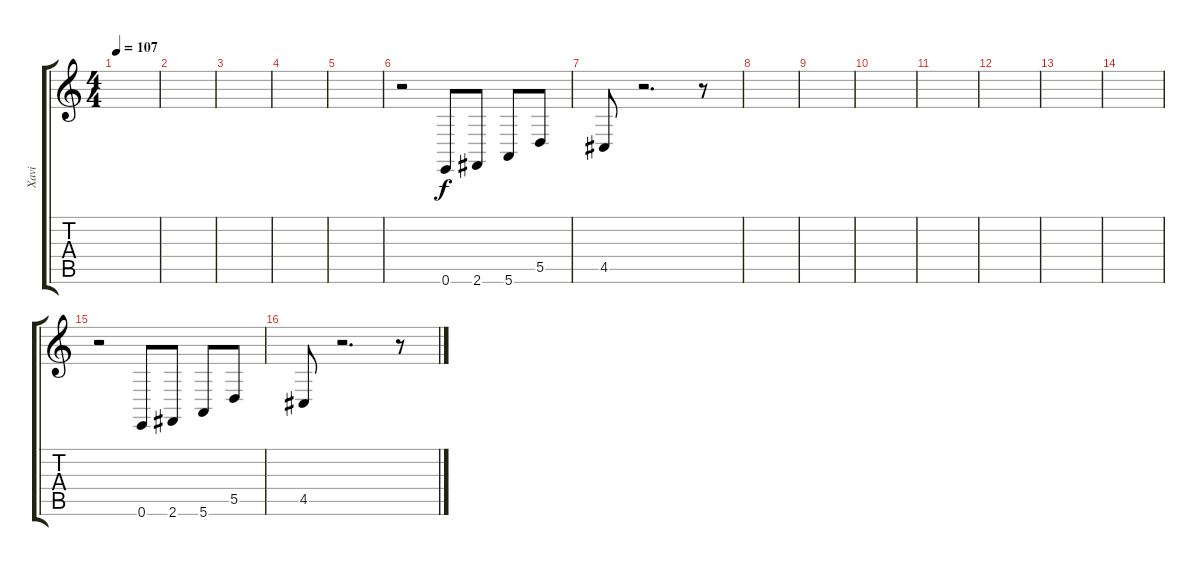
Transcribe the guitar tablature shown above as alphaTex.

\track ("Xavi" "Xavi") {instrument lead8bassandlead}
\staff {score tabs}
\tuning (E4 B3 G3 D3 A2 E2) {hide}
\ts (4 4)
\tempo 107
\clef g2
\ks c
|
|
|
|
|
r.2 0.6.8 2.6.8 5.6.8 5.5.8 |
4.5.8 r.2{d} r.8 |
|
|
|
|
|
|
|
r.2 0.6.8 2.6.8 5.6.8 5.5.8 |
4.5.8 r.2{d} r.8
